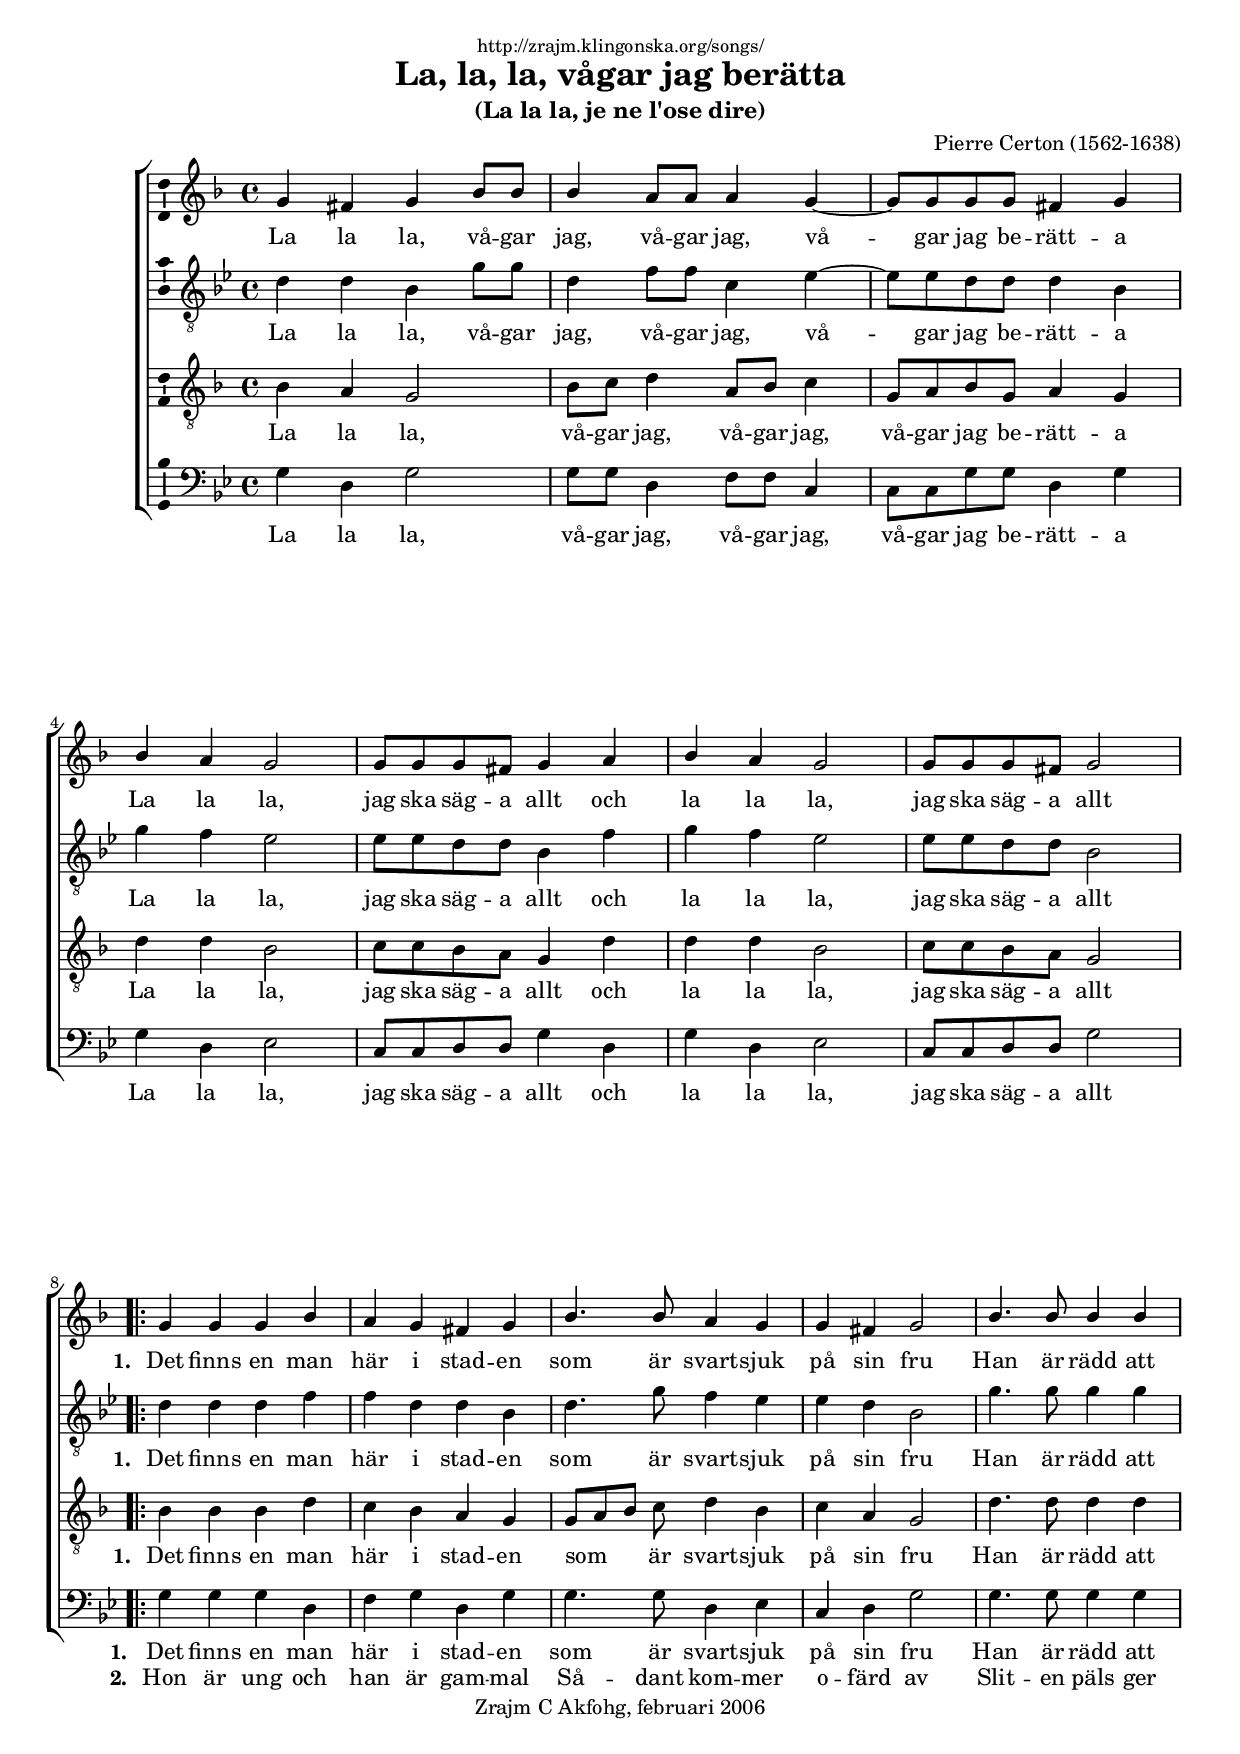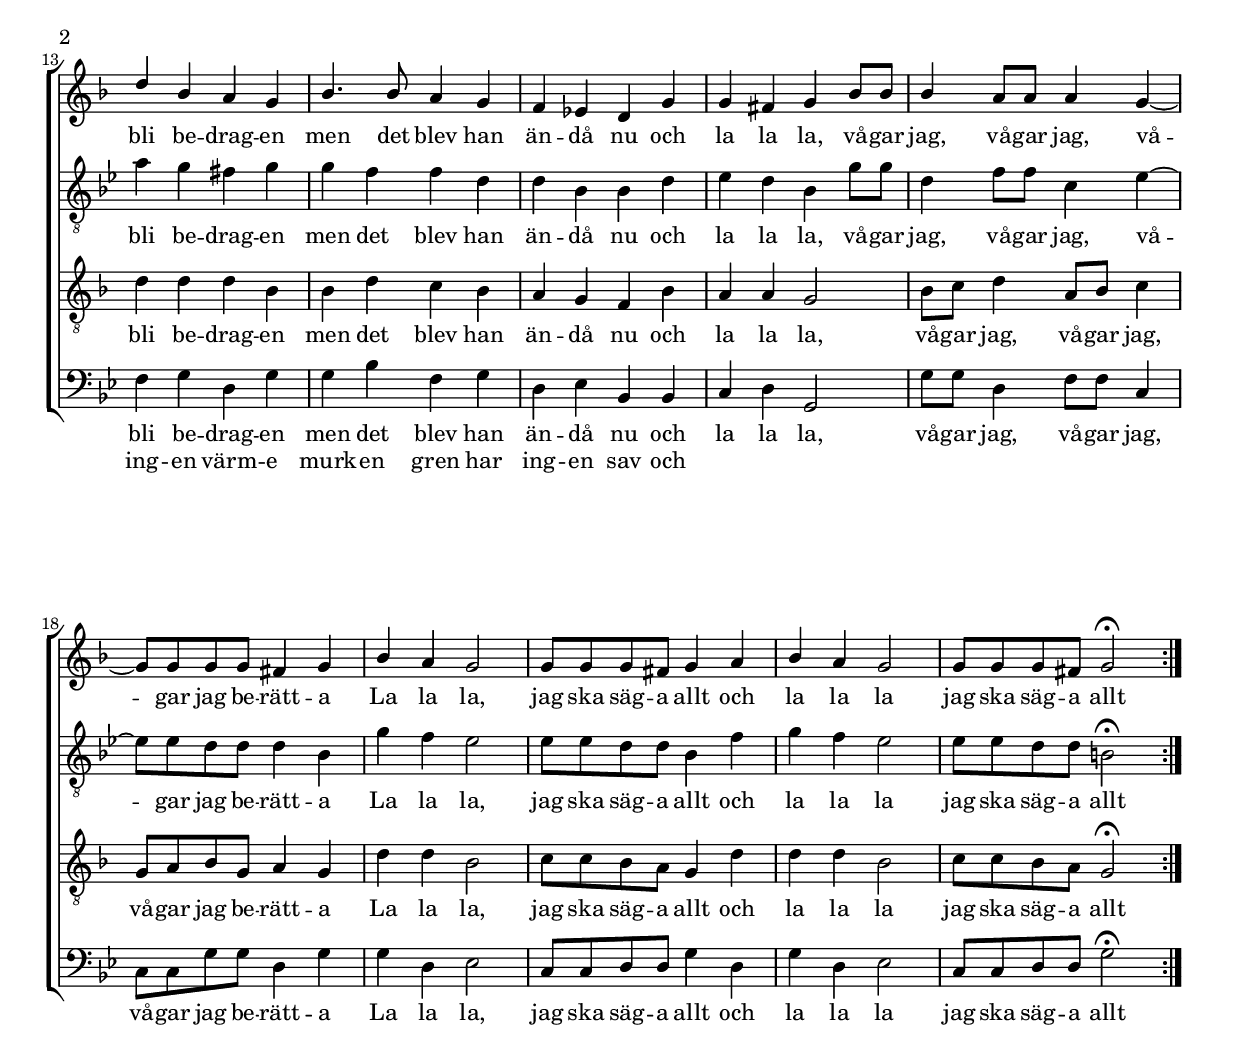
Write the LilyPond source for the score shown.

\version "2.6.0"
\header {
    dedication = \markup \small "http://zrajm.klingonska.org/songs/"
    title = "La, la, la, vågar jag berätta"
    subtitle = "(La la la, je ne l'ose dire)"
    composer = "Pierre Certon (1562-1638)"
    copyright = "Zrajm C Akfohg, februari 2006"
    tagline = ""
}
%#(set-default-paper-size "a4" 'landscape)
#(set-global-staff-size 18)
\paper {
    raggedbottom = ##t
    printpagenumber = ##f  % turn on/off page number printing
}

\score {
    \new ChoirStaff <<
        \new Staff {
            %\set Staff.instrument = "Soprano"
            \new Voice {
                \clef treble
                \key f\major
                \time 4/4

                \stemUp
                g' 4 fis' g'  bes' 8 bes'   |
                bes' 4  a' 8 a'  a' 4 g' ~  |
                g' 8 g' g' g'  fis' 4 g'  |
                bes' 4 a' g' 2  |
                %% 5
                g' 8 g' g' fis'  g' 4 a'  |
                bes' 4 a' g' 2  |
                g' 8 g' g' fis'  g' 2  |
              \break
                \repeat volta 9 {
                    g' 4 g' g' bes'  |
                    a' 4 g' fis' g'  |
                    %% 10
                    bes' 4. bes' 8 a' 4 g'  |
                    g' 4 fis' g' 2  |
                    bes' 4. bes' 8 bes' 4 bes'  |
                    d'' 4 bes' a' g'  |
                    bes' 4. bes' 8 a' 4 g'  |
                    %% 15
                    f' 4 es' d' g'  |
                    g' 4 fis' g'  bes' 8 bes'   |
                    bes' 4  a' 8 a'  a' 4 g' ~  |
                    g' 8 g' g' g'  fis' 4 g'  |
                    bes' 4 a' g' 2  |
                    %% 20
                    g' 8 g' g' fis'  g' 4 a'  |
                    bes' 4 a' g' 2  |
                    g' 8 g' g' fis'  g' 2 \fermata  |
                }
            } % Voice
            \addlyrics {
                La la la, vå -- gar jag, vå -- gar jag,
                vå -- gar jag be -- rätt -- a
                La la la, jag ska säg -- a allt och
                la la la, jag ska säg -- a allt

                \set stanza = "1. "
                Det finns en man här i stad -- en
                som är svart -- sjuk på sin fru
                Han är rädd att bli be -- drag -- en
                men det blev han än -- då nu
                och

                la la la, vå -- gar jag, vå -- gar jag,
                vå -- gar jag be -- rätt -- a
                La la la, jag ska säg -- a allt och
                la la la jag ska säg -- a allt
            }
        } % Staff (Soprano)

        \new Staff {
            %\set Staff.instrument = "Alto"
            \new Voice {
                \clef "treble_8"
                \key g\minor
                \time 4/4

                d' 4 d' bes  g' 8 g'   |
                d' 4  f' 8 f'  c' 4 es' ~  |
                es' 8 es' d' d'  d' 4 bes  |
                g' 4 f' es' 2  |
                %% 5
                es' 8 es' d' d'  bes 4 f'  |
                g' 4 f' es' 2  |
                es' 8 es' d' d'  bes 2  |
                \repeat volta 9 {
                    d' 4 d' d' f'  |
                    f' 4 d' d' bes  |
                    %% 10
                    d' 4. g' 8 f' 4 es'  |
                    es' 4 d' bes 2  |
                    g' 4. g' 8 g' 4 g'  |
                    a' 4 g' fis' g'  |
                    g' 4 f' f' d'  |
                    %% 15
                    d' 4 bes bes d'  |
                    es' 4 d' bes  g' 8 g'   |
                    d' 4  f' 8 f'  c' 4 es' ~  |
                    es' 8 es' d' d'  d' 4 bes  |
                    g' 4 f' es' 2  |
                    %% 20
                    es' 8 es' d' d'  bes 4 f'  |
                    g' 4 f' es' 2  |
                    es' 8 es' d' d'  b 2 \fermata  |
                }
            } % Voice
            \addlyrics {
                La la la, vå -- gar jag, vå -- gar jag,
                vå -- gar jag be -- rätt -- a
                La la la, jag ska säg -- a allt och
                la la la, jag ska säg -- a allt

                \set stanza = "1. "
                Det finns en man här i stad -- en
                som är svart -- sjuk på sin fru
                Han är rädd att bli be -- drag -- en
                men det blev han än -- då nu och

                la la la, vå -- gar jag, vå -- gar jag,
                vå -- gar jag be -- rätt -- a
                La la la, jag ska säg -- a allt och
                la la la jag ska säg -- a allt
            }
        } % Staff (Alto)

        \new Staff {
            %\set Staff.instrument = "Tenor"
            \new Voice {
                \clef "treble_8"
                \key d\minor
                \time 4/4

                bes 4 a g 2  |
                bes 8 c'  d' 4  a 8 bes  c' 4  |
                g 8 a bes g  a 4 g  |
                d' 4 d' bes 2  |
                %% 5
                c' 8 c' bes a  g 4 d'  |
                d' 4 d' bes 2  |
                c' 8 c' bes a  g 2  |
                \repeat volta 9 {
                    bes 4 bes bes d'  |
                    c' 4 bes a g  |
                    %% 10
                    g 8[ a bes ] c' d' 4 bes  |
                    c' 4 a g 2  |
                    d' 4. d' 8 d' 4 d'  |
                    d' 4 d' d' bes  |
                    bes 4 d' c' bes  |
                    %% 15
                    a 4 g f bes  |
                    a 4 a g 2  |
                    bes 8 c'  d' 4  a 8 bes  c' 4  |
                    g 8 a bes g  a 4 g  |
                    d' 4 d' bes 2  |
                    %% 20
                    c' 8 c' bes a  g 4 d'  |
                    d' 4 d' bes 2  |
                    c' 8 c' bes a  g 2 -\fermata  |
                }
            } % Voice
            \addlyrics {
                La la la, vå -- gar jag, vå -- gar jag,
                vå -- gar jag be -- rätt -- a
                La la la, jag ska säg -- a allt och
                la la la, jag ska säg -- a allt

                \set stanza = "1. "
                Det finns en man här i stad -- en
                som _ _ är svart -- sjuk på sin fru
                Han är rädd att bli be -- drag -- en
                men det blev han än -- då nu och

                la la la, vå -- gar jag, vå -- gar jag,
                vå -- gar jag be -- rätt -- a
                La la la, jag ska säg -- a allt och
                la la la jag ska säg -- a allt
            }
        } % Staff (Tenor)

        \new Staff {
            %\set Staff.instrument = "Bass"
            \new Voice {
                \clef bass
                \key g\minor
                \time 4/4

                g 4 d g 2  |
                g 8 g  d 4  f 8 f  c 4  |
                c 8 c g g  d 4 g  |
                g 4 d es 2  |
                %% 5
                c 8 c d d  g 4 d  |
                g 4 d es 2  |
                c 8 c d d  g 2  |
                \repeat volta 9 {
                    g 4 g g d  |
                    f 4 g d g  |
                    %% 10
                    g 4. g 8 d 4 es  |
                    c 4 d g 2  |
                    g 4. g 8 g 4 g  |
                    f 4 g d g  |
                    g 4 bes f g  |
                    %% 15
                    d 4 es bes, bes,  |
                    c 4 d g, 2  |
                    g 8 g  d 4  f 8 f  c 4  |
                    c 8 c g g  d 4 g  |
                    g 4 d es 2  |
                    %% 20
                    c 8 c d d  g 4 d  |
                    g 4 d es 2  |
                    c 8 c d d  g 2 \fermata  |
                }
            } % Voice
            \addlyrics {
                La la la, vå -- gar jag, vå -- gar jag,
                vå -- gar jag be -- rätt -- a
                La la la, jag ska säg -- a allt och
                la la la, jag ska säg -- a allt

                \set stanza = "1. "
                Det finns en man här i stad -- en
                som är svart -- sjuk på sin fru
                Han är rädd att bli be -- drag -- en
                men det blev han än -- då nu och

                la la la, vå -- gar jag, vå -- gar jag,
                vå -- gar jag be -- rätt -- a
                La la la, jag ska säg -- a allt och
                la la la jag ska säg -- a allt
            }
            \addlyrics {
                \repeat unfold 32 \skip 1
                \set stanza = "2. "
                Hon är ung och han är gam -- mal
                Så -- dant kom -- mer o -- färd av
                Slit -- en päls ger ing -- en värm -- e
                murk -- en gren har ing -- en sav
                och
            }
        } % Staff (Bass)
    >> % ChoirStaff

    \layout {
        papersize = "a4"
        \context {
            \Voice \consists Ambitus_engraver
        }
    }
    %\midi { \tempo 4 = 120 }
} % score

%[[eof]]
